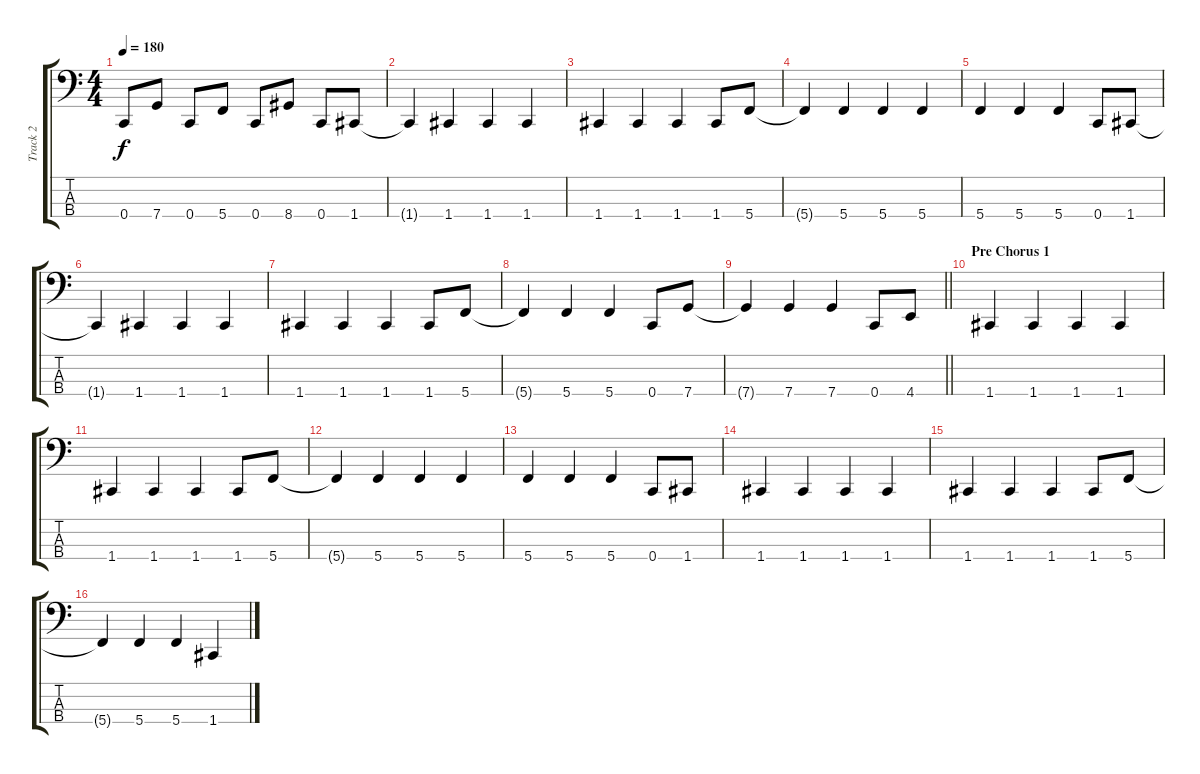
\track ("Track 2" "Track 2") {instrument electricbasspick}
\staff {score tabs}
\tuning (Eb2 Bb1 F1 C1) {hide}
\ts (4 4)
\tempo 180
\clef f4
\ks c
0.4.8{dy f} 7.4.8 0.4.8 5.4.8 0.4.8 8.4.8 0.4.8 1.4.8 |
1.4{t}.4 1.4.4 1.4.4 1.4.4 |
1.4.4 1.4.4 1.4.4 1.4.8 5.4.8 |
5.4{t}.4 5.4.4 5.4.4 5.4.4 |
5.4.4 5.4.4 5.4.4 0.4.8 1.4.8 |
1.4{t}.4 1.4.4 1.4.4 1.4.4 |
1.4.4 1.4.4 1.4.4 1.4.8 5.4.8 |
5.4{t}.4 5.4.4 5.4.4 0.4.8 7.4.8 |
\barLineRight lightlight
7.4{t}.4 7.4.4 7.4.4 0.4.8 4.4.8 |
\section ("" "Pre Chorus 1")
1.4.4 1.4.4 1.4.4 1.4.4 |
1.4.4 1.4.4 1.4.4 1.4.8 5.4.8 |
5.4{t}.4 5.4.4 5.4.4 5.4.4 |
5.4.4 5.4.4 5.4.4 0.4.8 1.4.8 |
1.4.4 1.4.4 1.4.4 1.4.4 |
1.4.4 1.4.4 1.4.4 1.4.8 5.4.8 |
5.4{t}.4 5.4.4 5.4.4 1.4.4
